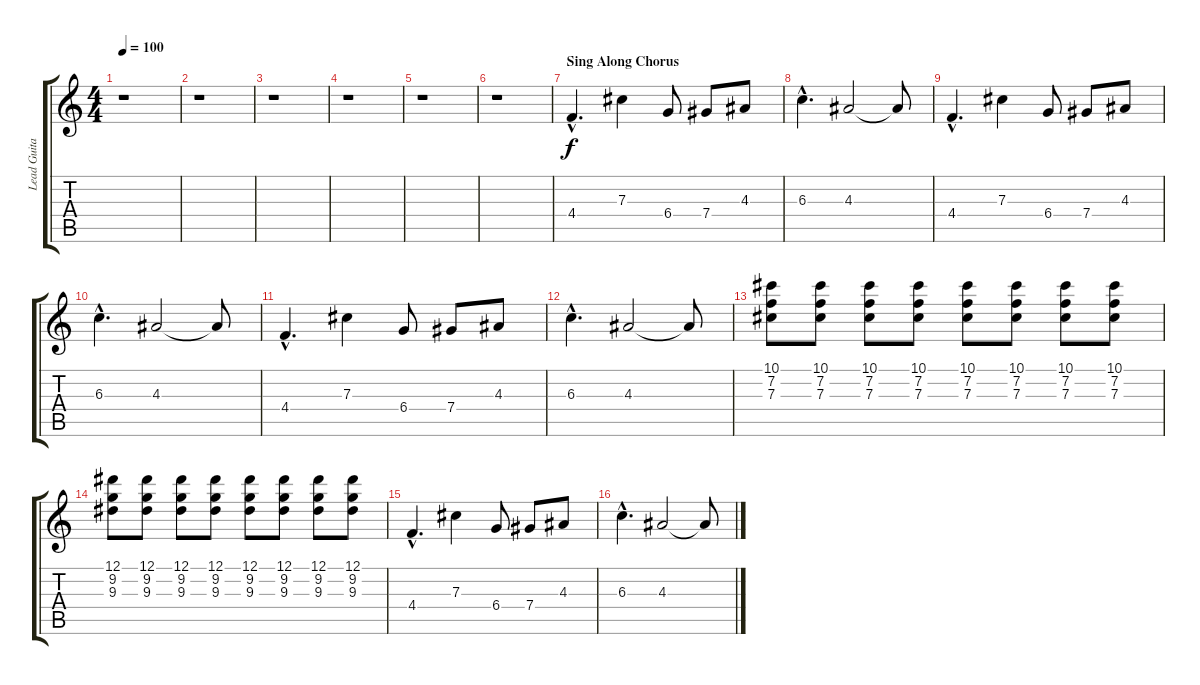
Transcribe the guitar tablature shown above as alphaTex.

\track ("Lead Guitar" "Lead Guita") {instrument overdrivenguitar}
\staff {score tabs}
\tuning (Eb4 Bb3 Gb3 Db3 Ab2 Eb2) {hide}
\ts (4 4)
\tempo 100
\clef g2
\ks c
r.1{dy f} |
r.1 |
r.1 |
r.1 |
r.1 |
r.1 |
\section ("" "Sing Along Chorus")
4.4{hac}.4{d volume 10 instrument stringensemble1} 7.3.4 6.4.8 7.4.8 4.3.8 |
6.3{hac}.4{d} 4.3.2 4.3{t}.8 |
4.4{hac}.4{d} 7.3.4 6.4.8 7.4.8 4.3.8 |
6.3{hac}.4{d} 4.3.2 4.3{t}.8 |
4.4{hac}.4{d} 7.3.4 6.4.8 7.4.8 4.3.8 |
6.3{hac}.4{d} 4.3.2 4.3{t}.8 |
(10.1 7.2 7.3).8{volume 8} (10.1 7.2 7.3).8 (10.1 7.2 7.3).8 (10.1 7.2 7.3).8 (10.1 7.2 7.3).8 (10.1 7.2 7.3).8 (10.1 7.2 7.3).8 (10.1 7.2 7.3).8 |
(12.1 9.2 9.3).8 (12.1 9.2 9.3).8 (12.1 9.2 9.3).8 (12.1 9.2 9.3).8 (12.1 9.2 9.3).8 (12.1 9.2 9.3).8 (12.1 9.2 9.3).8 (12.1 9.2 9.3).8 |
4.4{hac}.4{d volume 10 instrument stringensemble1} 7.3.4 6.4.8 7.4.8 4.3.8 |
6.3{hac}.4{d} 4.3.2 4.3{t}.8
